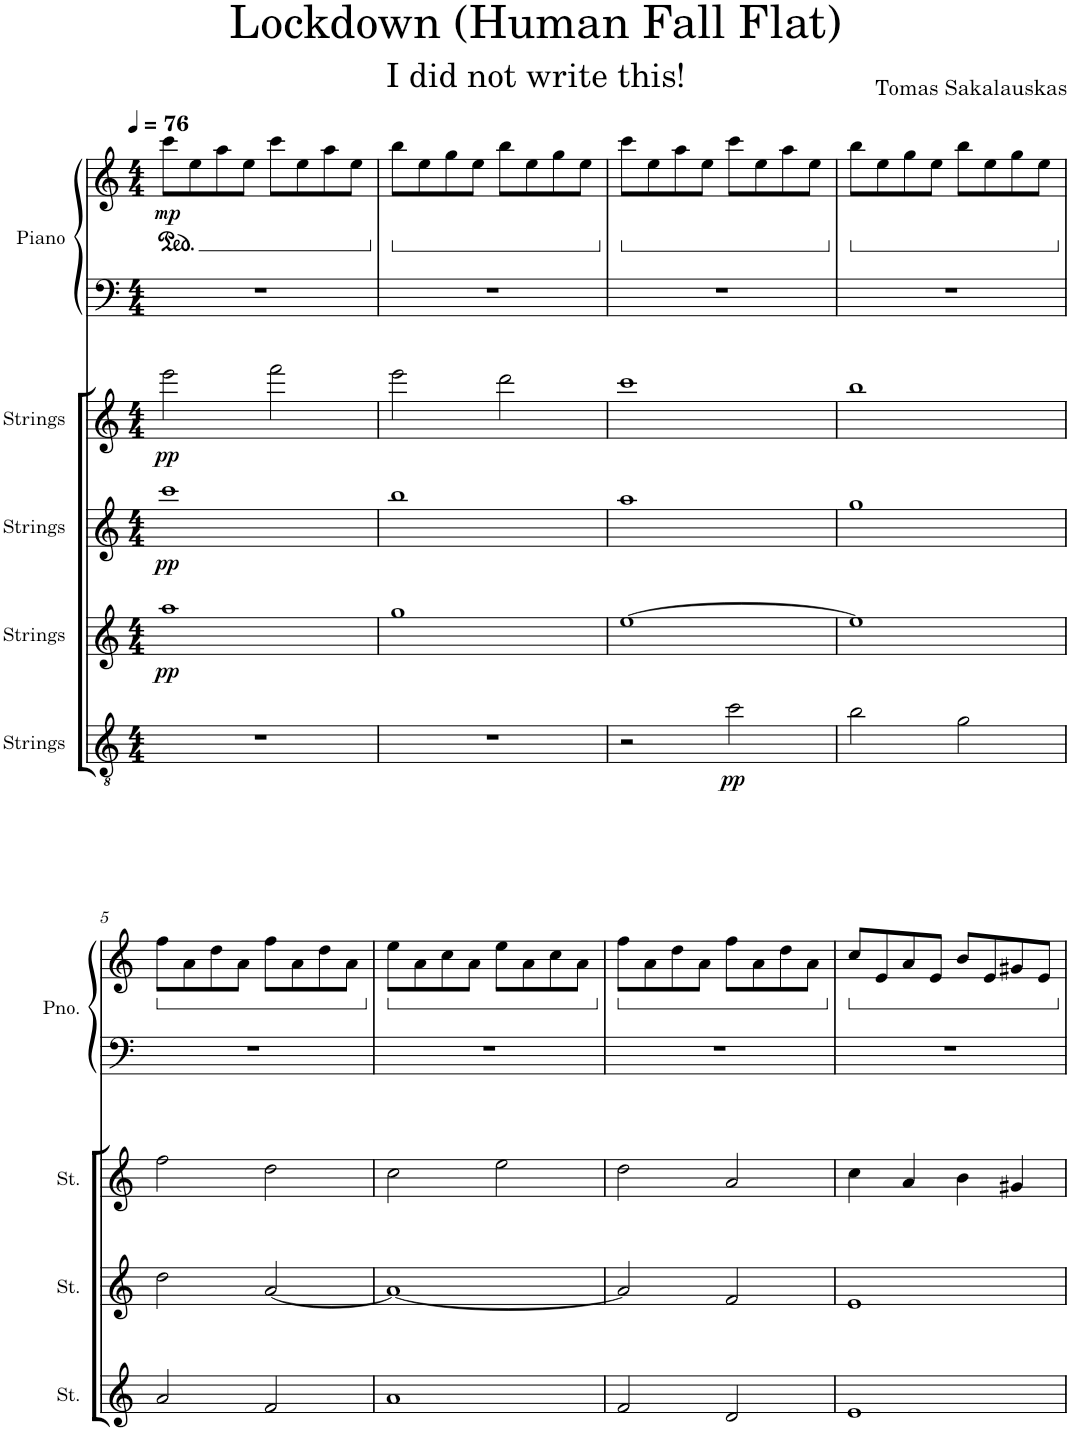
**kern	**dynam	**kern	**dynam	**kern	**dynam	**kern	**dynam	**kern	**kern	**dynam	**kern	**kern	**kern	**kern
*part9	*part9	*part8	*part8	*part7	*part7	*part6	*part6	*part5	*part5	*part5	*part4	*part3	*part2	*part1
*staff10	*staff10	*staff9	*staff9	*staff8	*staff8	*staff7	*staff7	*staff6	*staff5	*staff5/6	*staff4	*staff3	*staff2	*staff1
*I"Strings	*	*I"Strings	*	*I"Strings	*	*I"Strings	*	*I"Piano	*	*	*I"Trombone	*I"Trumpet	*I"Horn	*I"Oboe
*I'St.	*	*I'St.	*	*I'St.	*	*I'St.	*	*I'Pno.	*	*	*I'Tbn.	*I'Tpt.	*I'Hn.	*I'Ob.
*clefGv2	*	*clefG2	*	*clefG2	*	*clefG2	*	*clefF4	*clefG2	*	*clefF4	*clefG2	*clefG2	*clefG2
*	*	*	*	*	*	*	*	*	*	*	*	*Trd1c2	*Trd7c12	*
*k[]	*	*k[]	*	*k[]	*	*k[]	*	*k[]	*k[]	*	*k[]	*k[]	*k[]	*k[]
*M4/4	*	*M4/4	*	*M4/4	*	*M4/4	*	*M4/4	*M4/4	*	*M4/4	*M4/4	*M4/4	*M4/4
*MM76	*	*MM76	*	*MM76	*	*MM76	*	*MM76	*MM76	*	*MM76	*MM76	*MM76	*MM76
*	*	*	*	*	*	*	*	*	*ped	*	*	*	*	*
=1	=1	=1	=1	=1	=1	=1	=1	=1	=1	=1	=1	=1	=1	=1
!	!	!	!	!	!	!	!	!LO:TX:a:color=#FFFFFF:t=Don't hide	!	!	!	!	!	!
!	!	!	!LO:DY:b	!	!LO:DY:b	!	!LO:DY:b	!	!	!LO:DY:b	!	!	!	!
1r	.	1aa	pp	1ccc	pp	2eee\	pp	1r	8ccc\L	mp	1r	1r	1r	1r
.	.	.	.	.	.	.	.	.	8ee\	.	.	.	.	.
.	.	.	.	.	.	.	.	.	8aa\	.	.	.	.	.
.	.	.	.	.	.	.	.	.	8ee\J	.	.	.	.	.
.	.	.	.	.	.	2fff\	.	.	8ccc\L	.	.	.	.	.
.	.	.	.	.	.	.	.	.	8ee\	.	.	.	.	.
.	.	.	.	.	.	.	.	.	8aa\	.	.	.	.	.
.	.	.	.	.	.	.	.	.	8ee\J	.	.	.	.	.
=2	=2	=2	=2	=2	=2	=2	=2	=2	=2	=2	=2	=2	=2	=2
*	*	*	*	*	*	*	*	*	*Xped	*	*	*	*	*
*	*	*	*	*	*	*	*	*	*ped	*	*	*	*	*
1r	.	1gg	.	1bb	.	2eee\	.	1r	8bb\L	.	1r	1r	1r	1r
.	.	.	.	.	.	.	.	.	8ee\	.	.	.	.	.
.	.	.	.	.	.	.	.	.	8gg\	.	.	.	.	.
.	.	.	.	.	.	.	.	.	8ee\J	.	.	.	.	.
.	.	.	.	.	.	2ddd\	.	.	8bb\L	.	.	.	.	.
.	.	.	.	.	.	.	.	.	8ee\	.	.	.	.	.
.	.	.	.	.	.	.	.	.	8gg\	.	.	.	.	.
.	.	.	.	.	.	.	.	.	8ee\J	.	.	.	.	.
=3	=3	=3	=3	=3	=3	=3	=3	=3	=3	=3	=3	=3	=3	=3
*	*	*	*	*	*	*	*	*	*Xped	*	*	*	*	*
*	*	*	*	*	*	*	*	*	*ped	*	*	*	*	*
2r	.	[1ee	.	1aa	.	1ccc	.	1r	8ccc\L	.	1r	1r	1r	1r
.	.	.	.	.	.	.	.	.	8ee\	.	.	.	.	.
.	.	.	.	.	.	.	.	.	8aa\	.	.	.	.	.
.	.	.	.	.	.	.	.	.	8ee\J	.	.	.	.	.
!	!LO:DY:b	!	!	!	!	!	!	!	!	!	!	!	!	!
2cc\	pp	.	.	.	.	.	.	.	8ccc\L	.	.	.	.	.
.	.	.	.	.	.	.	.	.	8ee\	.	.	.	.	.
.	.	.	.	.	.	.	.	.	8aa\	.	.	.	.	.
.	.	.	.	.	.	.	.	.	8ee\J	.	.	.	.	.
=4	=4	=4	=4	=4	=4	=4	=4	=4	=4	=4	=4	=4	=4	=4
*	*	*	*	*	*	*	*	*	*Xped	*	*	*	*	*
*	*	*	*	*	*	*	*	*	*ped	*	*	*	*	*
2b\	.	1ee]	.	1gg	.	1bb	.	1r	8bb\L	.	1r	1r	1r	1r
.	.	.	.	.	.	.	.	.	8ee\	.	.	.	.	.
.	.	.	.	.	.	.	.	.	8gg\	.	.	.	.	.
.	.	.	.	.	.	.	.	.	8ee\J	.	.	.	.	.
2g\	.	.	.	.	.	.	.	.	8bb\L	.	.	.	.	.
.	.	.	.	.	.	.	.	.	8ee\	.	.	.	.	.
.	.	.	.	.	.	.	.	.	8gg\	.	.	.	.	.
.	.	.	.	.	.	.	.	.	8ee\J	.	.	.	.	.
!!LO:LB:g=z
=5	=5	=5	=5	=5	=5	=5	=5	=5	=5	=5	=5	=5	=5	=5
*	*	*	*	*	*	*	*	*	*Xped	*	*	*	*	*
*	*	*	*	*	*	*	*	*	*ped	*	*	*	*	*
!	!	!	!	!	!	!	!	!LO:TX:a:color=#FFFFFF:t=Don't hide	!	!	!	!	!	!
1r	.	2a/	.	2dd\	.	2ff\	.	1r	8ff\L	.	1r	1r	1r	1r
.	.	.	.	.	.	.	.	.	8a\	.	.	.	.	.
.	.	.	.	.	.	.	.	.	8dd\	.	.	.	.	.
.	.	.	.	.	.	.	.	.	8a\J	.	.	.	.	.
.	.	2f/	.	[2a/	.	2dd\	.	.	8ff\L	.	.	.	.	.
.	.	.	.	.	.	.	.	.	8a\	.	.	.	.	.
.	.	.	.	.	.	.	.	.	8dd\	.	.	.	.	.
.	.	.	.	.	.	.	.	.	8a\J	.	.	.	.	.
=6	=6	=6	=6	=6	=6	=6	=6	=6	=6	=6	=6	=6	=6	=6
*	*	*	*	*	*	*	*	*	*Xped	*	*	*	*	*
*	*	*	*	*	*	*	*	*	*ped	*	*	*	*	*
1r	.	1a	.	1a_	.	2cc\	.	1r	8ee\L	.	1r	1r	1r	1r
.	.	.	.	.	.	.	.	.	8a\	.	.	.	.	.
.	.	.	.	.	.	.	.	.	8cc\	.	.	.	.	.
.	.	.	.	.	.	.	.	.	8a\J	.	.	.	.	.
.	.	.	.	.	.	2ee\	.	.	8ee\L	.	.	.	.	.
.	.	.	.	.	.	.	.	.	8a\	.	.	.	.	.
.	.	.	.	.	.	.	.	.	8cc\	.	.	.	.	.
.	.	.	.	.	.	.	.	.	8a\J	.	.	.	.	.
=7	=7	=7	=7	=7	=7	=7	=7	=7	=7	=7	=7	=7	=7	=7
*	*	*	*	*	*	*	*	*	*Xped	*	*	*	*	*
*	*	*	*	*	*	*	*	*	*ped	*	*	*	*	*
1r	.	2f/	.	2a/]	.	2dd\	.	1r	8ff\L	.	1r	1r	1r	1r
.	.	.	.	.	.	.	.	.	8a\	.	.	.	.	.
.	.	.	.	.	.	.	.	.	8dd\	.	.	.	.	.
.	.	.	.	.	.	.	.	.	8a\J	.	.	.	.	.
.	.	2d/	.	2f/	.	2a/	.	.	8ff\L	.	.	.	.	.
.	.	.	.	.	.	.	.	.	8a\	.	.	.	.	.
.	.	.	.	.	.	.	.	.	8dd\	.	.	.	.	.
.	.	.	.	.	.	.	.	.	8a\J	.	.	.	.	.
=8	=8	=8	=8	=8	=8	=8	=8	=8	=8	=8	=8	=8	=8	=8
*	*	*	*	*	*	*	*	*	*Xped	*	*	*	*	*
*	*	*	*	*	*	*	*	*	*ped	*	*	*	*	*
1r	.	1e	.	1e	.	4cc\	.	1r	8cc/L	.	1r	1r	1r	1r
.	.	.	.	.	.	.	.	.	8e/	.	.	.	.	.
.	.	.	.	.	.	4a/	.	.	8a/	.	.	.	.	.
.	.	.	.	.	.	.	.	.	8e/J	.	.	.	.	.
.	.	.	.	.	.	4b\	.	.	8b/L	.	.	.	.	.
.	.	.	.	.	.	.	.	.	8e/	.	.	.	.	.
.	.	.	.	.	.	4g#X/	.	.	8g#X/	.	.	.	.	.
.	.	.	.	.	.	.	.	.	8e/J	.	.	.	.	.
*	*	*	*	*	*	*	*	*	*Xped	*	*	*	*	*
=	=	=	=	=	=	=	=	=	=	=	=	=	=	=
*-	*-	*-	*-	*-	*-	*-	*-	*-	*-	*-	*-	*-	*-	*-
